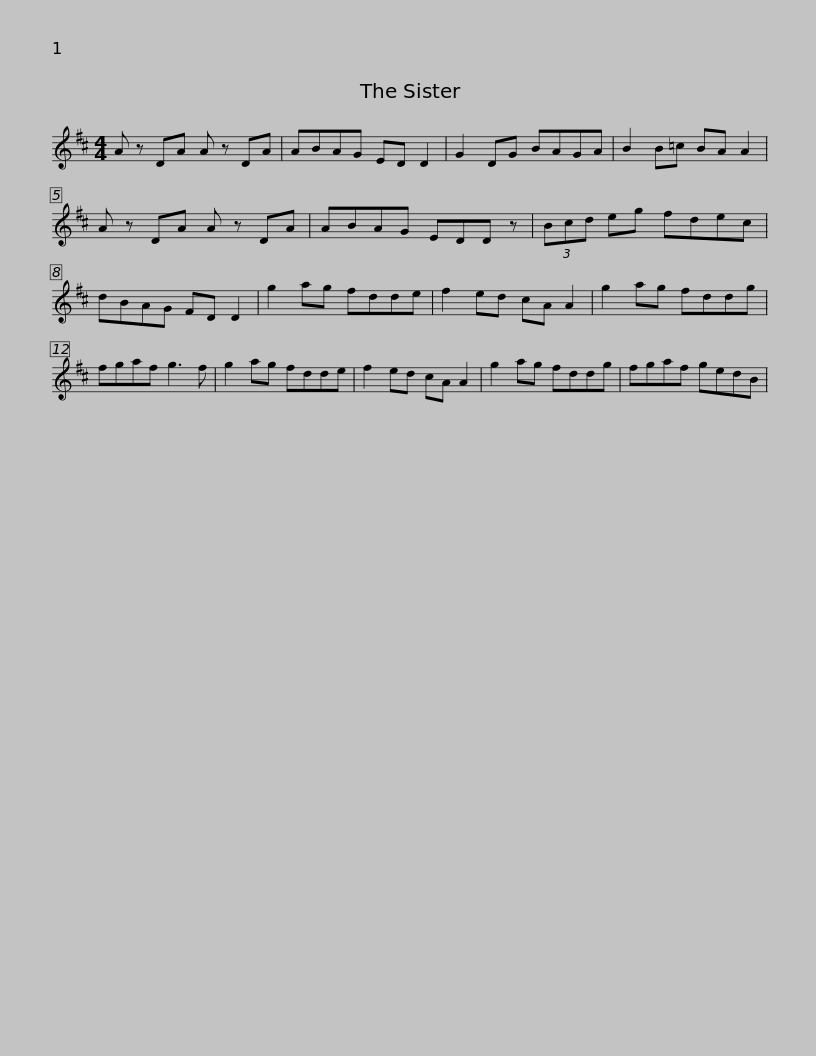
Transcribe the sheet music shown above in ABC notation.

X:1
L:1/8
M:4/4
I:linebreak $
K:D
V:1 treble
V:1
 A z DA A z DA | ABAG ED D2 | G2 DG BAGA | B2 B=c BA A2 | A z DA A z DA |$ %5
 ABAG EDD z | (3Bcd eg fdec | dBAG FD D2 | g2 ag fdde | f2 ed cA A2 | %10
 g2 ag fddg |$ fgaf g3 f | g2 ag fdde | f2 ed cA A2 | g2 ag fddg | %15
 fgaf gedB | %16
